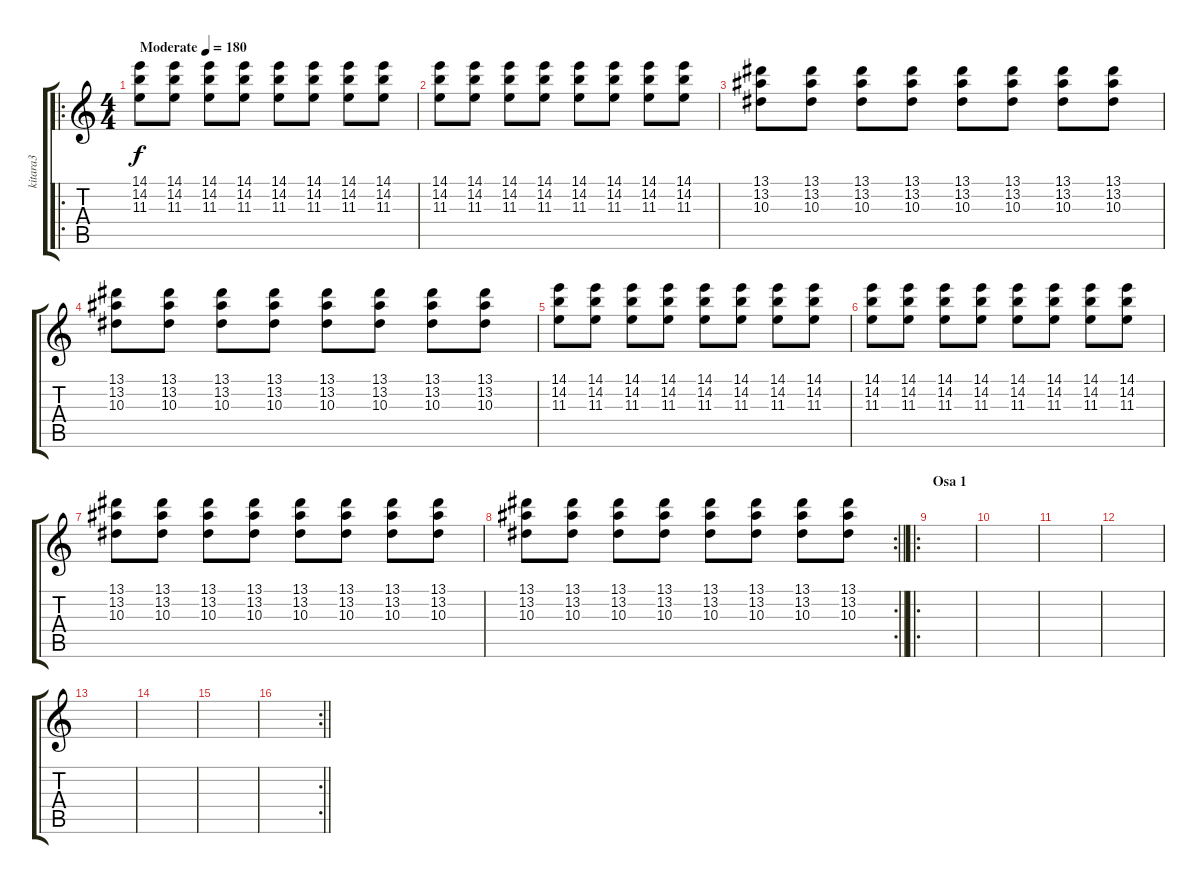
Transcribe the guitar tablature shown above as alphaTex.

\track ("kitara3" "kitara3") {instrument overdrivenguitar}
\staff {score tabs}
\tuning (D4 A3 F3 C3 G2 D2) {hide}
\ro
\ts (4 4)
\tempo (180 "Moderate")
\clef g2
\ks c
(14.1 14.2 11.3).8{dy f instrument overdrivenguitar} (14.1 14.2 11.3).8 (14.1 14.2 11.3).8 (14.1 14.2 11.3).8 (14.1 14.2 11.3).8 (14.1 14.2 11.3).8 (14.1 14.2 11.3).8 (14.1 14.2 11.3).8 |
(14.1 14.2 11.3).8 (14.1 14.2 11.3).8 (14.1 14.2 11.3).8 (14.1 14.2 11.3).8 (14.1 14.2 11.3).8 (14.1 14.2 11.3).8 (14.1 14.2 11.3).8 (14.1 14.2 11.3).8 |
(13.1 13.2 10.3).8 (13.1 13.2 10.3).8 (13.1 13.2 10.3).8 (13.1 13.2 10.3).8 (13.1 13.2 10.3).8 (13.1 13.2 10.3).8 (13.1 13.2 10.3).8 (13.1 13.2 10.3).8 |
(13.1 13.2 10.3).8 (13.1 13.2 10.3).8 (13.1 13.2 10.3).8 (13.1 13.2 10.3).8 (13.1 13.2 10.3).8 (13.1 13.2 10.3).8 (13.1 13.2 10.3).8 (13.1 13.2 10.3).8 |
(14.1 14.2 11.3).8 (14.1 14.2 11.3).8 (14.1 14.2 11.3).8 (14.1 14.2 11.3).8 (14.1 14.2 11.3).8 (14.1 14.2 11.3).8 (14.1 14.2 11.3).8 (14.1 14.2 11.3).8 |
(14.1 14.2 11.3).8 (14.1 14.2 11.3).8 (14.1 14.2 11.3).8 (14.1 14.2 11.3).8 (14.1 14.2 11.3).8 (14.1 14.2 11.3).8 (14.1 14.2 11.3).8 (14.1 14.2 11.3).8 |
(13.1 13.2 10.3).8 (13.1 13.2 10.3).8 (13.1 13.2 10.3).8 (13.1 13.2 10.3).8 (13.1 13.2 10.3).8 (13.1 13.2 10.3).8 (13.1 13.2 10.3).8 (13.1 13.2 10.3).8 |
\rc 2
\barLineRight lightlight
(13.1 13.2 10.3).8 (13.1 13.2 10.3).8 (13.1 13.2 10.3).8 (13.1 13.2 10.3).8 (13.1 13.2 10.3).8 (13.1 13.2 10.3).8 (13.1 13.2 10.3).8 (13.1 13.2 10.3).8 |
\ro
\section ("" "Osa 1")
|
|
|
|
|
|
|
\rc 2
\barLineRight lightlight
